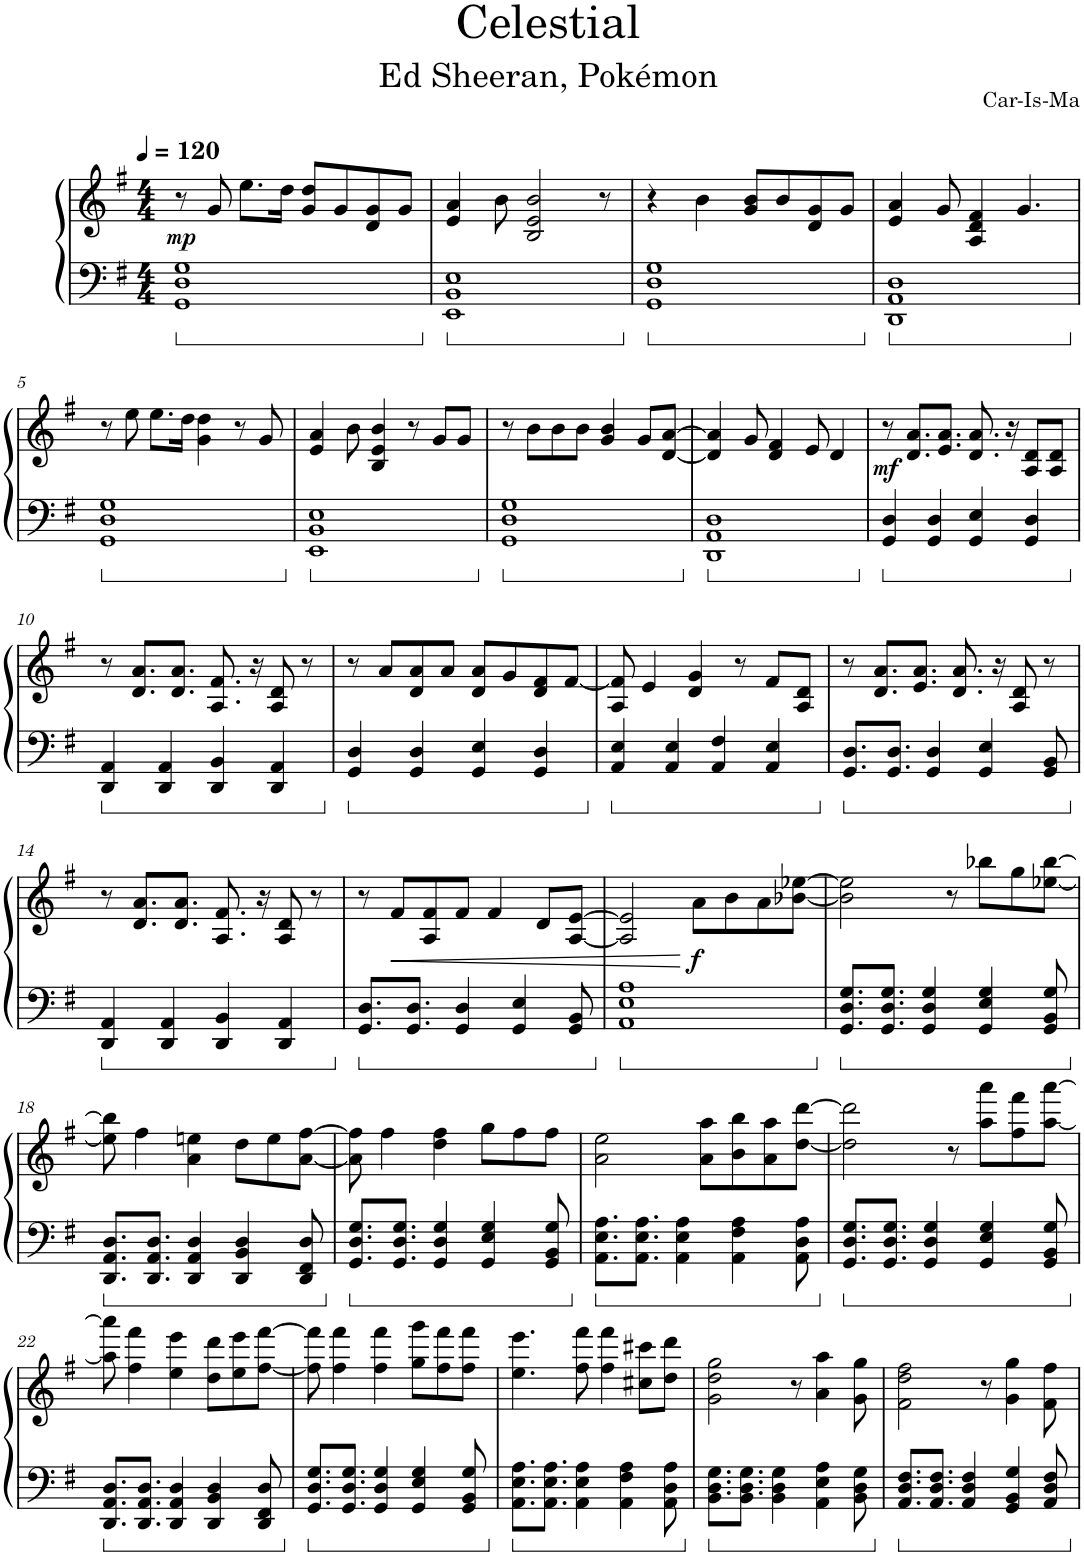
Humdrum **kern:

**kern	**kern	**dynam
*part1	*part1	*part1
*staff2	*staff1	*staff1/2
*I"Piano	*	*
*I'Pno.	*	*
*clefF4	*clefG2	*
*k[f#]	*k[f#]	*
*M4/4	*M4/4	*
*MM120	*MM120	*
=1	=1	=1
!	!	!LO:DY:b
1GG 1D 1G	8r	mp
.	8g/	.
.	8.ee\L	.
.	16dd\Jk	.
.	8g/ 8dd/L	.
.	8g/	.
.	8d/ 8g/	.
.	8g/J	.
=2	=2	=2
1EE 1BB 1E	4e/ 4a/	.
.	8b\	.
.	2B/ 2e/ 2b/	.
.	8r	.
=3	=3	=3
1GG 1D 1G	4r	.
.	4b\	.
.	8g/ 8b/L	.
.	8b/	.
.	8d/ 8g/	.
.	8g/J	.
=4	=4	=4
1DD 1AA 1D	4e/ 4a/	.
.	8g/	.
.	4A/ 4d/ 4f#/	.
.	4.g/	.
!!LO:LB:g=z
=5	=5	=5
1GG 1D 1G	8r	.
.	8ee\	.
.	8.ee\L	.
.	16dd\Jk	.
.	4g\ 4dd\	.
.	8r	.
.	8g/	.
=6	=6	=6
1EE 1BB 1E	4e/ 4a/	.
.	8b\	.
.	4B/ 4e/ 4b/	.
.	8r	.
.	8g/L	.
.	8g/J	.
=7	=7	=7
1GG 1D 1G	8r	.
.	8b\L	.
.	8b\	.
.	8b\J	.
.	4g/ 4b/	.
.	8g/L	.
.	[8d/ [8a/J	.
=8	=8	=8
1DD 1AA 1D	4d/] 4a/]	.
.	8g/	.
.	4d/ 4f#/	.
.	8e/	.
.	4d/	.
=9	=9	=9
!	!	!LO:DY:b
4GG/ 4D/	8r	mf
.	8.d/ 8.a/L	.
4GG/ 4D/	.	.
.	8.e/ 8.a/J	.
4GG/ 4E/	8.d/ 8.a/	.
.	16r	.
4GG/ 4D/	8A/ 8d/L	.
.	8A/ 8d/J	.
!!LO:LB:g=z
=10	=10	=10
4DD/ 4AA/	8r	.
.	8.d/ 8.a/L	.
4DD/ 4AA/	.	.
.	8.d/ 8.a/J	.
4DD/ 4BB/	8.A/ 8.f#/	.
.	16r	.
4DD/ 4AA/	8A/ 8d/	.
.	8r	.
=11	=11	=11
4GG/ 4D/	8r	.
.	8a/L	.
4GG/ 4D/	8d/ 8a/	.
.	8a/J	.
4GG/ 4E/	8d/ 8a/L	.
.	8g/	.
4GG/ 4D/	8d/ 8f#/	.
.	[8f#/J	.
=12	=12	=12
4AA/ 4E/	8A/ 8f#/]	.
.	4e/	.
4AA/ 4E/	.	.
.	4d/ 4g/	.
4AA/ 4F#/	.	.
.	8r	.
4AA/ 4E/	8f#/L	.
.	8A/ 8d/J	.
=13	=13	=13
8.GG/ 8.D/L	8r	.
.	8.d/ 8.a/L	.
8.GG/ 8.D/J	.	.
.	8.e/ 8.a/J	.
4GG/ 4D/	.	.
.	8.d/ 8.a/	.
4GG/ 4E/	.	.
.	16r	.
.	8A/ 8d/	.
8GG/ 8BB/	8r	.
!!LO:LB:g=z
=14	=14	=14
4DD/ 4AA/	8r	.
.	8.d/ 8.a/L	.
4DD/ 4AA/	.	.
.	8.d/ 8.a/J	.
4DD/ 4BB/	8.A/ 8.f#/	.
.	16r	.
4DD/ 4AA/	8A/ 8d/	.
.	8r	.
=15	=15	=15
8.GG/ 8.D/L	8r	.
!	!	!LO:HP:b
.	8f#/L	<
8.GG/ 8.D/J	.	.
.	8A/ 8f#/	.
4GG/ 4D/	8f#/J	.
.	4f#/	.
4GG/ 4E/	.	.
.	8d/L	.
8GG/ 8BB/	[8A/ [8e/J	.
=16	=16	=16
1AA 1E 1A	2A/] 2e/]	.
!	!	!LO:DY:n=1:b
.	8a\L	[ f
.	8b\	.
.	8a\	.
.	[8b-X\ [8ee-X\J	.
=17	=17	=17
8.GG/ 8.D/ 8.G/L	2b-\] 2ee-\]	.
8.GG/ 8.D/ 8.G/J	.	.
4GG/ 4D/ 4G/	.	.
.	8r	.
4GG/ 4E/ 4G/	8bb-X\L	.
.	8gg\	.
8GG/ 8BB/ 8G/	[8ee-X\ [8bb-\J	.
!!LO:LB:g=z
=18	=18	=18
8.DD/ 8.AA/ 8.D/L	8ee-\] 8bb-\]	.
.	4ff#\	.
8.DD/ 8.AA/ 8.D/J	.	.
4DD/ 4AA/ 4D/	4a\ 4een\	.
4DD/ 4BB/ 4D/	8dd\L	.
.	8ee\	.
8DD/ 8FF#/ 8D/	[8a\ [8ff#\J	.
=19	=19	=19
8.GG/ 8.D/ 8.G/L	8a\] 8ff#\]	.
.	4ff#\	.
8.GG/ 8.D/ 8.G/J	.	.
4GG/ 4D/ 4G/	4dd\ 4ff#\	.
4GG/ 4E/ 4G/	8gg\L	.
.	8ff#\	.
8GG/ 8BB/ 8G/	8ff#\J	.
=20	=20	=20
8.AA\ 8.E\ 8.A\L	2a\ 2ee\	.
8.AA\ 8.E\ 8.A\J	.	.
4AA\ 4E\ 4A\	.	.
.	8a\ 8aa\L	.
4AA\ 4F#\ 4A\	8b\ 8bb\	.
.	8a\ 8aa\	.
8AA\ 8D\ 8A\	[8dd\ [8ddd\J	.
=21	=21	=21
8.GG/ 8.D/ 8.G/L	2dd\] 2ddd\]	.
8.GG/ 8.D/ 8.G/J	.	.
4GG/ 4D/ 4G/	.	.
.	8r	.
4GG/ 4E/ 4G/	8aa\ 8aaa\L	.
.	8ff#\ 8fff#\	.
8GG/ 8BB/ 8G/	[8aa\ [8aaa\J	.
!!LO:LB:g=z
=22	=22	=22
8.DD/ 8.AA/ 8.D/L	8aa\] 8aaa\]	.
.	4ff#\ 4fff#\	.
8.DD/ 8.AA/ 8.D/J	.	.
4DD/ 4AA/ 4D/	4ee\ 4eee\	.
4DD/ 4BB/ 4D/	8dd\ 8ddd\L	.
.	8ee\ 8eee\	.
8DD/ 8FF#/ 8D/	[8ff#\ [8fff#\J	.
=23	=23	=23
8.GG/ 8.D/ 8.G/L	8ff#\] 8fff#\]	.
.	4ff#\ 4fff#\	.
8.GG/ 8.D/ 8.G/J	.	.
4GG/ 4D/ 4G/	4ff#\ 4fff#\	.
4GG/ 4E/ 4G/	8gg\ 8ggg\L	.
.	8ff#\ 8fff#\	.
8GG/ 8BB/ 8G/	8ff#\ 8fff#\J	.
=24	=24	=24
8.AA\ 8.E\ 8.A\L	4.ee\ 4.eee\	.
8.AA\ 8.E\ 8.A\J	.	.
4AA\ 4E\ 4A\	8ff#\ 8fff#\	.
.	4ff#\ 4fff#\	.
4AA\ 4F#\ 4A\	.	.
.	8cc#X\ 8ccc#X\L	.
8AA\ 8D\ 8A\	8dd\ 8ddd\J	.
=25	=25	=25
8.BB\ 8.D\ 8.G\L	2g\ 2dd\ 2gg\	.
8.BB\ 8.D\ 8.G\J	.	.
4BB\ 4D\ 4G\	.	.
.	8r	.
4AA\ 4E\ 4A\	4a\ 4aa\	.
8BB\ 8D\ 8G\	8g\ 8gg\	.
=26	=26	=26
8.AA/ 8.D/ 8.F#/L	2f#\ 2dd\ 2ff#\	.
8.AA/ 8.D/ 8.F#/J	.	.
4AA/ 4D/ 4F#/	.	.
.	8r	.
4GG/ 4BB/ 4G/	4g\ 4gg\	.
8AA/ 8D/ 8F#/	8f#\ 8ff#\	.
=	=	=
*-	*-	*-
